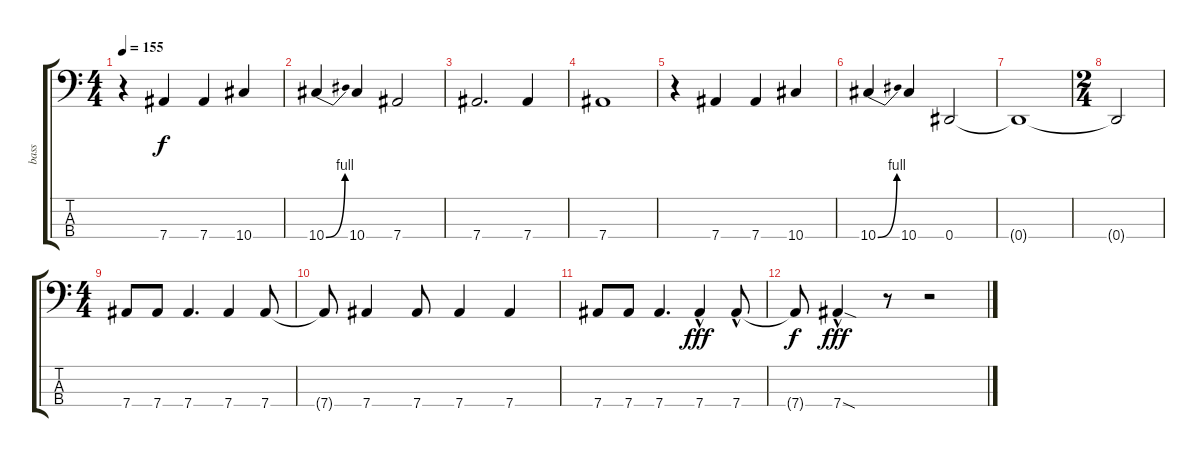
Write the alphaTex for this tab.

\track ("bass" "bass") {instrument electricbassfinger}
\staff {score tabs}
\tuning (Gb2 Db2 Ab1 Eb1) {hide}
\ts (4 4)
\tempo 155
\clef f4
\ks c
r.4{dy f} 7.4.4 7.4.4 10.4.4 |
10.4{be (bend 0 0 60 4)}.4 10.4.4 7.4.2 |
7.4.2{d} 7.4.4 |
7.4.1 |
r.4 7.4.4 7.4.4 10.4.4 |
10.4{be (bend 0 0 60 4)}.4 10.4.4 0.4.2 |
0.4{t}.1 |
\ts (2 4)
0.4{t}.2 |
\ts (4 4)
7.4.8 7.4.8 7.4.4{d} 7.4.4 7.4.8 |
7.4{t}.8 7.4.4 7.4.8 7.4.4 7.4.4 |
7.4.8 7.4.8 7.4.4{d} 7.4{hac}.4{dy fff} 7.4{hac}.8 |
7.4{t}.8{dy f} 7.4{sod hac}.4{dy fff} r.8 r.2
